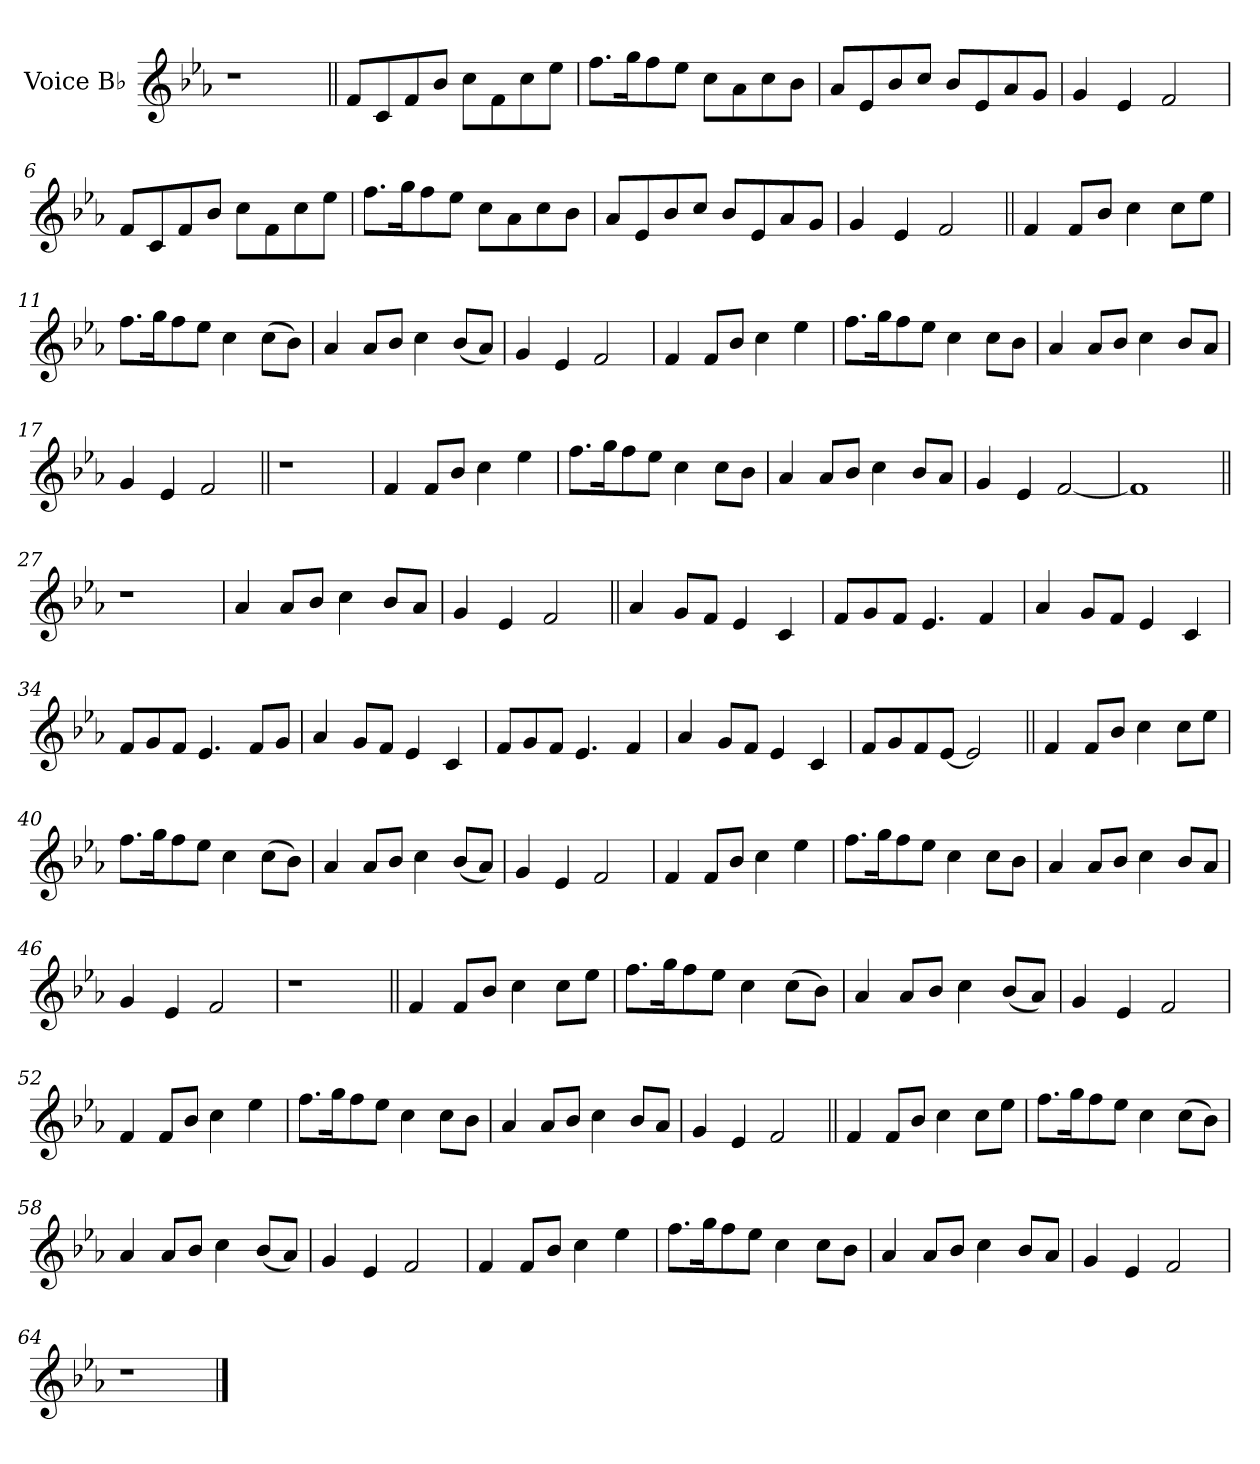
**kern
*part1
*staff1
*I"Voice B♭
*I'B♭
*clefG2
*ITrd1c2
*k[b-e-a-d-g-]
=1
1r
=2||
8e-!/L
8B-!/
8e-!/
8a-!/J
8b-!\L
8e-!\
8b-!\
8dd-!\J
=3
8.ee-!\L
16ff!\K
8ee-!\
8dd-!\J
8b-!\L
8g-!\
8b-!\
8a-!\J
=4
8g-!/L
8d-!/
8a-!/
8b-!/J
8a-!/L
8d-!/
8g-!/
8f!/J
=5
4f!/
4d-!/
2e-!/
=6
8e-!/L
8B-!/
8e-!/
8a-!/J
8b-!\L
8e-!\
8b-!\
8dd-!\J
=7
8.ee-!\L
16ff!\K
8ee-!\
8dd-!\J
8b-!\L
8g-!\
8b-!\
8a-!\J
=8
8g-!/L
8d-!/
8a-!/
8b-!/J
8a-!/L
8d-!/
8g-!/
8f!/J
=9
4f!/
4d-!/
2e-!/
=10||
4e-/
8e-/L
8a-/J
4b-\
8b-\L
8dd-\J
=11
8.ee-\L
16ff\K
8ee-\
8dd-\J
4b-\
(>8b-\L
8a-\J)
=12
4g-/
8g-/L
8a-/J
4b-\
(<8a-/L
8g-/J)
=13
4f/
4d-/
2e-/
=14
4e-/
8e-/L
8a-/J
4b-\
4dd-\
=15
8.ee-\L
16ff\K
8ee-\
8dd-\J
4b-\
8b-\L
8a-\J
=16
4g-/
8g-/L
8a-/J
4b-\
8a-/L
8g-/J
=17
4f/
4d-/
2e-/
=18||
1r
=19
1r
=20
1r
=21
1r
=22||
4e-/
8e-/L
8a-/J
4b-\
4dd-\
=23
8.ee-\L
16ff\K
8ee-\
8dd-\J
4b-\
8b-\L
8a-\J
=24
4g-/
8g-/L
8a-/J
4b-\
8a-/L
8g-/J
=25
4f/
4d-/
[2e-/
=26
1e-]
=27||
1r
=28
1r
=29
4g-!/
8g-!/L
8a-!/J
4b-!\
8a-!/L
8g-!/J
=30
4f!/
4d-!/
2e-!/
=31||
4g-!/
8f!/L
8e-!/J
4d-!/
4B-!/
=32
8e-!/L
8f!/
8e-!/J
4.d-!/
4e-!/
=33
4g-!/
8f!/L
8e-!/J
4d-!/
4B-!/
=34
8e-!/L
8f!/
8e-!/J
4.d-!/
8e-!/L
8f!/J
=35
4g-!/
8f!/L
8e-!/J
4d-!/
4B-!/
=36
8e-!/L
8f!/
8e-!/J
4.d-!/
4e-!/
=37
4g-!/
8f!/L
8e-!/J
4d-!/
4B-!/
=38
8e-!/L
8f!/
8e-!/
[8d-!/J
2d-!/]
=39||
4e-/
8e-/L
8a-/J
4b-\
8b-\L
8dd-\J
=40
8.ee-\L
16ff\K
8ee-\
8dd-\J
4b-\
(>8b-\L
8a-\J)
=41
4g-/
8g-/L
8a-/J
4b-\
(<8a-/L
8g-/J)
=42
4f/
4d-/
2e-/
=43
4e-/
8e-/L
8a-/J
4b-\
4dd-\
=44
8.ee-\L
16ff\K
8ee-\
8dd-\J
4b-\
8b-\L
8a-\J
=45
4g-/
8g-/L
8a-/J
4b-\
8a-/L
8g-/J
=46
4f/
4d-/
2e-/
=47
1r
=48||
4e-/
8e-/L
8a-/J
4b-\
8b-\L
8dd-\J
=49
8.ee-\L
16ff\K
8ee-\
8dd-\J
4b-\
(>8b-\L
8a-\J)
=50
4g-/
8g-/L
8a-/J
4b-\
(<8a-/L
8g-/J)
=51
4f/
4d-/
2e-/
=52
4e-/
8e-/L
8a-/J
4b-\
4dd-\
=53
8.ee-\L
16ff\K
8ee-\
8dd-\J
4b-\
8b-\L
8a-\J
=54
4g-/
8g-/L
8a-/J
4b-\
8a-/L
8g-/J
=55
4f/
4d-/
2e-/
=56||
4e-/
8e-/L
8a-/J
4b-\
8b-\L
8dd-\J
=57
8.ee-\L
16ff\K
8ee-\
8dd-\J
4b-\
(>8b-\L
8a-\J)
=58
4g-/
8g-/L
8a-/J
4b-\
(<8a-/L
8g-/J)
=59
4f/
4d-/
2e-/
=60
4e-/
8e-/L
8a-/J
4b-\
4dd-\
=61
8.ee-\L
16ff\K
8ee-\
8dd-\J
4b-\
8b-\L
8a-\J
=62
4g-/
8g-/L
8a-/J
4b-\
8a-/L
8g-/J
=63
4f/
4d-/
2e-/
=64
1r
==
*-
